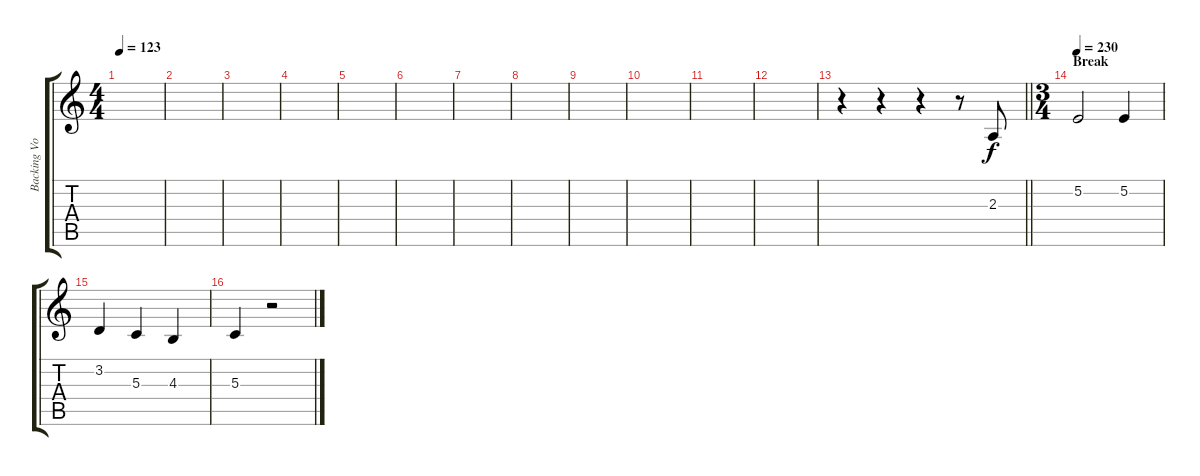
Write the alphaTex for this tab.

\track ("Backing Vocals" "Backing Vo") {instrument lead6voice}
\staff {score tabs}
\tuning (E4 B3 G3 D3 A2 E2) {hide}
\ts (4 4)
\tempo 123
\clef g2
\ks c
|
|
|
|
|
|
|
|
|
|
|
|
\barLineRight lightlight
r.4 r.4 r.4 r.8 2.3.8 |
\ts (3 4)
\section ("" "Break")
\tempo 230
5.2.2 5.2.4 |
3.2.4 5.3.4 4.3.4 |
5.3.4 r.2
